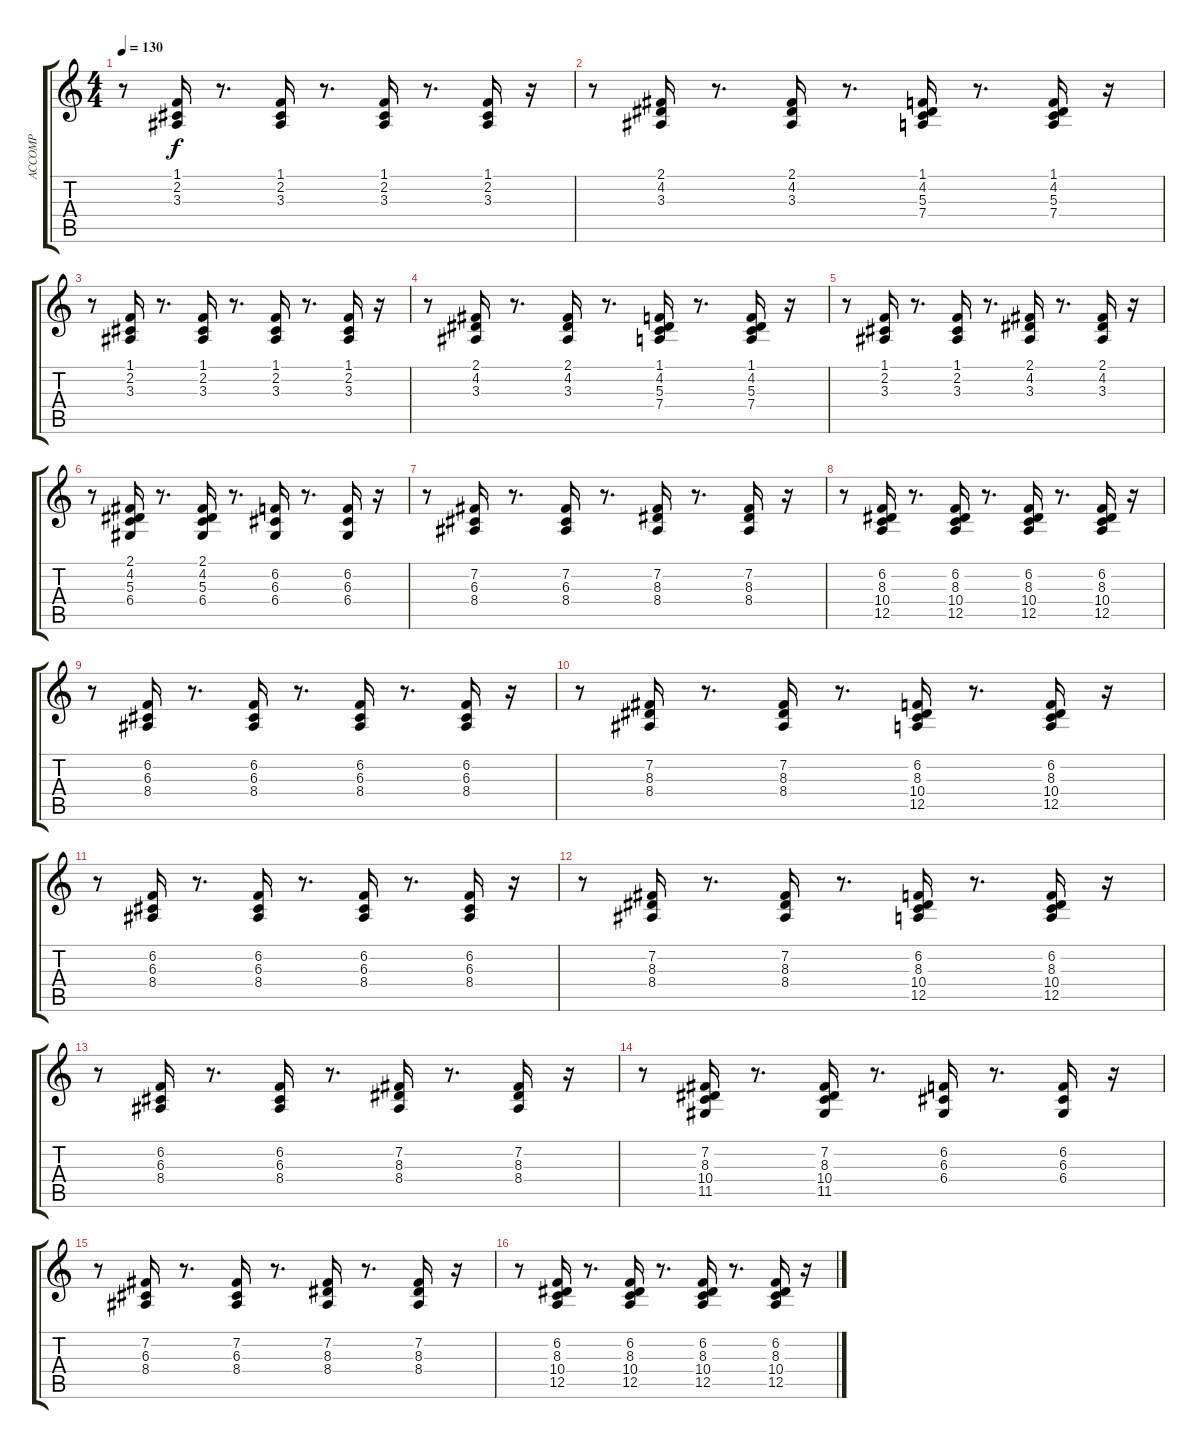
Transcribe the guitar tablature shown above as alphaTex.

\track ("ACCOMP" "ACCOMP") {instrument electricpiano2}
\staff {score tabs}
\tuning (E4 B3 G3 D3 A2 E2) {hide}
\ts (4 4)
\tempo 130
\clef g2
\ks c
r.8{dy f} (1.1 2.2 3.3).16 r.8{d} (1.1 2.2 3.3).16 r.8{d} (1.1 2.2 3.3).16 r.8{d} (1.1 2.2 3.3).16 r.16 |
r.8 (2.1 4.2 3.3).16 r.8{d} (2.1 4.2 3.3).16 r.8{d} (1.1 4.2 5.3 7.4).16 r.8{d} (1.1 4.2 5.3 7.4).16 r.16 |
r.8 (1.1 2.2 3.3).16 r.8{d} (1.1 2.2 3.3).16 r.8{d} (1.1 2.2 3.3).16 r.8{d} (1.1 2.2 3.3).16 r.16 |
r.8 (2.1 4.2 3.3).16 r.8{d} (2.1 4.2 3.3).16 r.8{d} (1.1 4.2 5.3 7.4).16 r.8{d} (1.1 4.2 5.3 7.4).16 r.16 |
r.8 (1.1 2.2 3.3).16 r.8{d} (1.1 2.2 3.3).16 r.8{d} (2.1 4.2 3.3).16 r.8{d} (2.1 4.2 3.3).16 r.16 |
r.8 (2.1 4.2 5.3 6.4).16 r.8{d} (2.1 4.2 5.3 6.4).16 r.8{d} (6.2 6.3 6.4).16 r.8{d} (6.2 6.3 6.4).16 r.16 |
r.8 (7.2 6.3 8.4).16 r.8{d} (7.2 6.3 8.4).16 r.8{d} (7.2 8.3 8.4).16 r.8{d} (7.2 8.3 8.4).16 r.16 |
r.8 (6.2 8.3 10.4 12.5).16 r.8{d} (6.2 8.3 10.4 12.5).16 r.8{d} (6.2 8.3 10.4 12.5).16 r.8{d} (6.2 8.3 10.4 12.5).16 r.16 |
r.8 (6.2 6.3 8.4).16 r.8{d} (6.2 6.3 8.4).16 r.8{d} (6.2 6.3 8.4).16 r.8{d} (6.2 6.3 8.4).16 r.16 |
r.8 (7.2 8.3 8.4).16 r.8{d} (7.2 8.3 8.4).16 r.8{d} (6.2 8.3 10.4 12.5).16 r.8{d} (6.2 8.3 10.4 12.5).16 r.16 |
r.8 (6.2 6.3 8.4).16 r.8{d} (6.2 6.3 8.4).16 r.8{d} (6.2 6.3 8.4).16 r.8{d} (6.2 6.3 8.4).16 r.16 |
r.8 (7.2 8.3 8.4).16 r.8{d} (7.2 8.3 8.4).16 r.8{d} (6.2 8.3 10.4 12.5).16 r.8{d} (6.2 8.3 10.4 12.5).16 r.16 |
r.8 (6.2 6.3 8.4).16 r.8{d} (6.2 6.3 8.4).16 r.8{d} (7.2 8.3 8.4).16 r.8{d} (7.2 8.3 8.4).16 r.16 |
r.8 (7.2 8.3 10.4 11.5).16 r.8{d} (7.2 8.3 10.4 11.5).16 r.8{d} (6.2 6.3 6.4).16 r.8{d} (6.2 6.3 6.4).16 r.16 |
r.8 (7.2 6.3 8.4).16 r.8{d} (7.2 6.3 8.4).16 r.8{d} (7.2 8.3 8.4).16 r.8{d} (7.2 8.3 8.4).16 r.16 |
r.8 (6.2 8.3 10.4 12.5).16 r.8{d} (6.2 8.3 10.4 12.5).16 r.8{d} (6.2 8.3 10.4 12.5).16 r.8{d} (6.2 8.3 10.4 12.5).16 r.16
